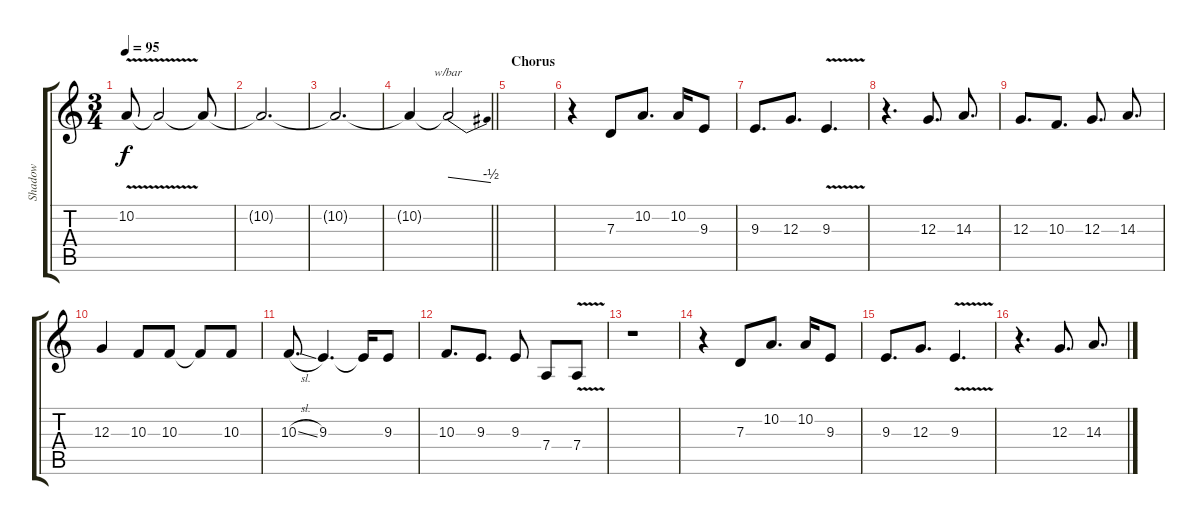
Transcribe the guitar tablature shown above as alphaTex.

\track ("Shadow" "Shadow") {instrument clarinet}
\staff {score tabs}
\tuning (E4 B3 G3 D3 A2 D2) {hide}
\ts (3 4)
\tempo 95
\clef g2
\ks c
10.2{v}.8{dy f} 10.2{t}.2 10.2{t}.8 |
10.2{t}.2{d} |
10.2{t}.2{d} |
\barLineRight lightlight
10.2{t}.4 10.2{t}.2{tbe (dive default 0 0 60 -2)} |
\section ("" "Chorus")
|
r.4 7.3.8 10.2.8{d} 10.2.16 9.3.8 |
9.3.8{d} 12.3.8{d} 9.3{v}.4{d} |
r.4{d} 12.3.8{d} 14.3.8{d} |
12.3.8{d} 10.3.8{d} 12.3.8{d} 14.3.8{d} |
12.3.4 10.3.8 10.3.8 10.3{t}.8 10.3.8 |
10.3{sl}.8{d} 9.3.4{d} 9.3{t}.16 9.3.8 |
10.3.8{d} 9.3.8{d} 9.3.8 7.4.8 7.4{v}.8 |
r.1 |
r.4 7.3.8 10.2.8{d} 10.2.16 9.3.8 |
9.3.8{d} 12.3.8{d} 9.3{v}.4{d} |
r.4{d} 12.3.8{d} 14.3.8{d}
